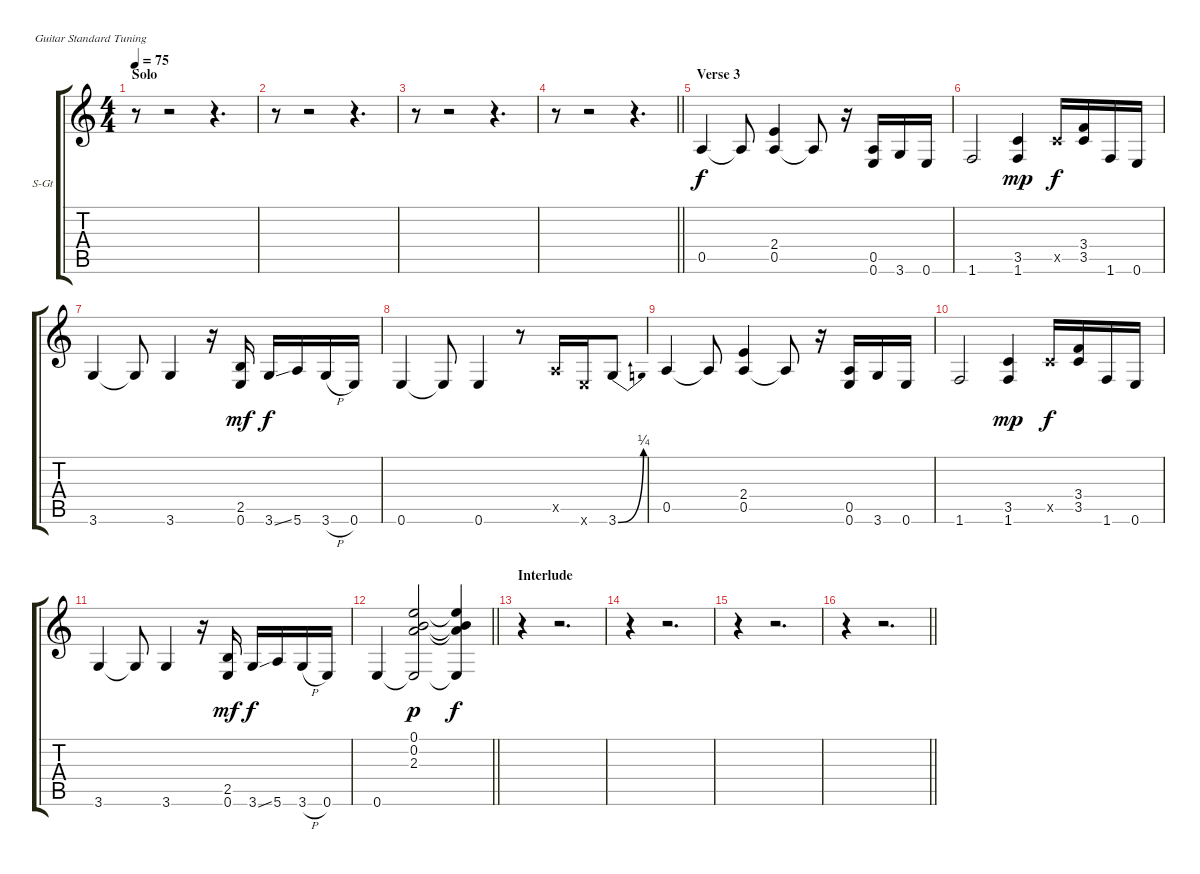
\bracketExtendMode groupsimilarinstruments
\firstSystemTrackNameOrientation horizontal
\otherSystemsTrackNameOrientation horizontal
\track ("Guitar 2. (acous.)" "S-Gt") {instrument acousticguitarsteel}
\staff {score tabs}
\tuning (E4 B3 G3 D3 A2 E2)
\ts (4 4)
\section ("" "Solo")
\tempo 75
\clef g2
\ks c
r.8{dy f} r.2 r.4{d} |
r.8 r.2 r.4{d} |
r.8 r.2 r.4{d} |
\barLineRight lightlight
r.8 r.2 r.4{d} |
\section ("" "Verse 3")
0.5.4 0.5{t}.8 (2.4 0.5).4 0.5{t}.8 r.16 (0.5 0.6).16 3.6.16 0.6.16 |
1.6.2 (3.5 1.6).4{dy mp} 3.5{x}.16{dy f} (3.4 3.5).16 1.6.16 0.6.16 |
3.6.4 3.6{t}.8 3.6.4 r.16 (2.5 0.6).16{dy mf} 3.6{ss}.16{dy f} 5.6.16 3.6{h}.16 0.6.16 |
0.6.4 0.6{t}.8 0.6.4 r.8 0.5{x}.16 0.6{x}.16 3.6{be (bend 0 0 60 1)}.8 |
0.5.4 0.5{t}.8 (2.4 0.5).4 0.5{t}.8 r.16 (0.5 0.6).16 3.6.16 0.6.16 |
1.6.2 (3.5 1.6).4{dy mp} 3.5{x}.16{dy f} (3.4 3.5).16 1.6.16 0.6.16 |
3.6.4 3.6{t}.8 3.6.4 r.16 (2.5 0.6).16{dy mf} 3.6{ss}.16{dy f} 5.6.16 3.6{h}.16 0.6.16 |
\barLineRight lightlight
0.6.4 (0.1 0.2 2.3 0.6{t}).2{dy p} (0.1{t} 0.2{t} 2.3{t} 0.6{t}).4{dy f} |
\section ("" "Interlude")
r.4 r.2{d} |
r.4 r.2{d} |
r.4 r.2{d} |
\barLineRight lightlight
r.4 r.2{d}
